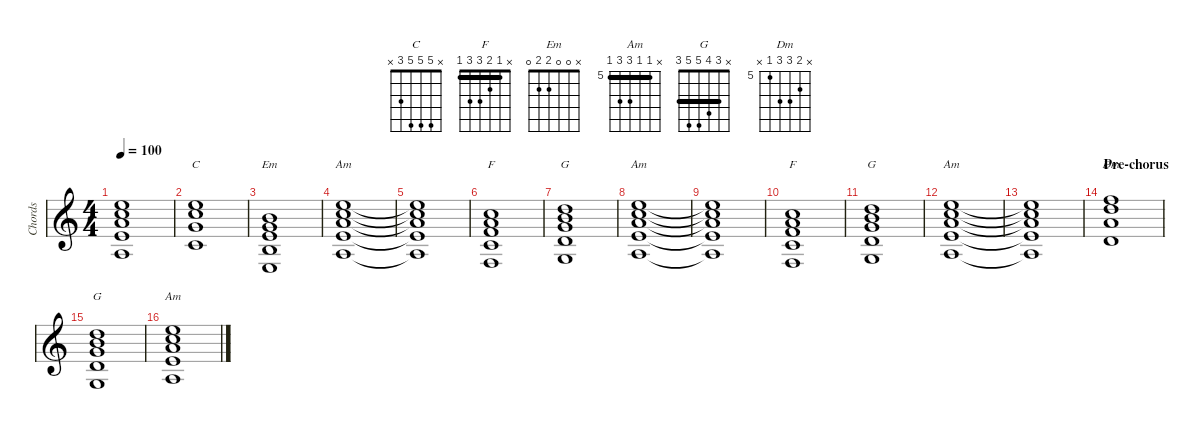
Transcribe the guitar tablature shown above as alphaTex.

\defaultSystemsLayout 4
\hideDynamics
\bracketExtendMode nobrackets
\track ("Chords" "Chords") {instrument acousticguitarsteel}
\staff {score}
\tuning (E4 B3 G3 D3 A2 E2)
\chord ("C" x 5 5 5 3 x) {showfingering false}
\chord ("F" x 1 2 3 3 1) {showfingering false barre 1}
\chord ("Em" x 0 0 2 2 0) {showfingering false}
\chord ("Am" x 5 5 7 7 5) {firstfret 5 showfingering false barre (5 5)}
\chord ("G" x 3 4 5 5 3) {showfingering false barre 3}
\chord ("Dm" x 6 7 7 5 x) {firstfret 5 showfingering false}
\ts (4 4)
\scale
0.0624529
\tempo 100
\accidentals auto
\clef g2
\ottava regular
\simile none
\ks c
(5.2{t} 5.3{t} 7.4{t} 7.5{t} 5.6{t}).1{dy mf beam Up} |
\scale
0.113088 (3.5 5.4 5.3 5.2).1{ch "C" beam Up} |
\scale
0.143523 (0.6 2.5 2.4 0.3 0.2).1{ch "Em" beam Up} |
\scale
0.0581243 (5.6 7.5 7.4 5.3 5.2).1{ch "Am" beam Up} |
\scale
0.0595706 (5.2{t} 5.3{t} 7.4{t} 7.5{t} 5.6{t}).1{beam Up} |
\scale
0.149021 (1.6 3.5 3.4 2.3 1.2).1{ch "F" beam Up} |
\scale
0.177428 (3.6 5.5 5.4 4.3 3.2).1{ch "G" beam Up} |
\scale
0.0708974 (5.2 5.3 7.4 7.5 5.6).1{ch "Am" beam Up} |
\scale
0.0623619 (5.6{t} 7.5{t} 7.4{t} 5.3{t} 5.2{t}).1{beam Up} |
\scale
0.150408 (1.6 3.5 3.4 2.3 1.2).1{ch "F" beam Up} |
\scale
0.250981 (3.6 5.5 5.4 4.3 3.2).1{ch "G" beam Up} |
\scale
0.0764709 (5.2 5.3 7.4 7.5 5.6).1{ch "Am" beam Up} |
\scale
0.0624313 (5.6{t} 7.5{t} 7.4{t} 5.3{t} 5.2{t}).1{beam Up} |
\section ("" "Pre-chorus")
\scale
0.163903 (5.5 7.4 7.3 6.2).1{ch "Dm" beam Up} |
\scale
0.144461 (3.6 5.5 5.4 4.3 3.2).1{ch "G" beam Up} |
\scale
0.0586233 (5.2 5.3 7.4 7.5 5.6).1{ch "Am" beam Up}
